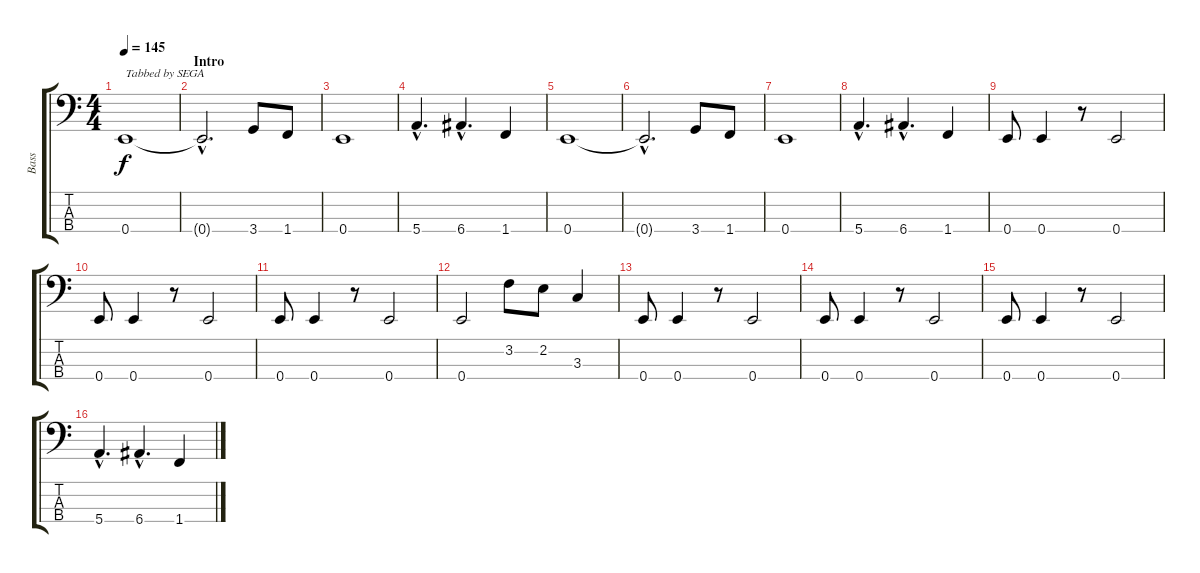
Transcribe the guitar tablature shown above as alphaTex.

\track ("Bass" "Bass") {instrument electricbasspick}
\staff {score tabs}
\tuning (G2 D2 A1 E1) {hide}
\ts (4 4)
\tempo 145
\clef f4
\ks c
0.4.1{txt "Tabbed by SEGA" dy f instrument electricbasspick} |
\section ("" "Intro")
0.4{hac t}.2{d} 3.4.8 1.4.8 |
0.4.1 |
5.4{hac}.4{d} 6.4{hac}.4{d} 1.4.4 |
0.4.1 |
0.4{hac t}.2{d} 3.4.8 1.4.8 |
0.4.1 |
5.4{hac}.4{d} 6.4{hac}.4{d} 1.4.4 |
0.4.8 0.4.4 r.8 0.4.2 |
0.4.8 0.4.4 r.8 0.4.2 |
0.4.8 0.4.4 r.8 0.4.2 |
0.4.2 3.2.8 2.2.8 3.3.4 |
0.4.8 0.4.4 r.8 0.4.2 |
0.4.8 0.4.4 r.8 0.4.2 |
0.4.8 0.4.4 r.8 0.4.2 |
5.4{hac}.4{d} 6.4{hac}.4{d} 1.4.4
